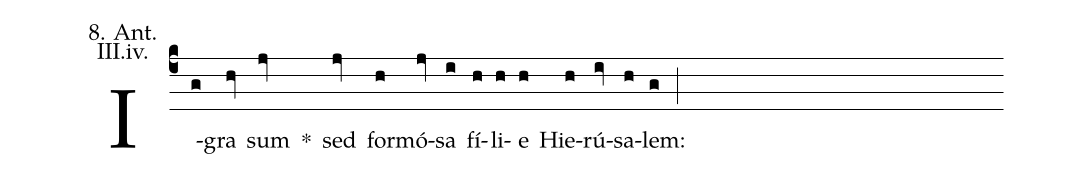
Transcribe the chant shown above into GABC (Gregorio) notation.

annotation: 8. Ant.;
annotation: III.iv.;
%%
(c4)
I(g)gra(hv) sum(jv) *() sed(jv) for(h)mó(jv)sa(i) fí(h)li(h)e(h) Hie(h)rú(iv)sa(h)lem:(g) (;)
